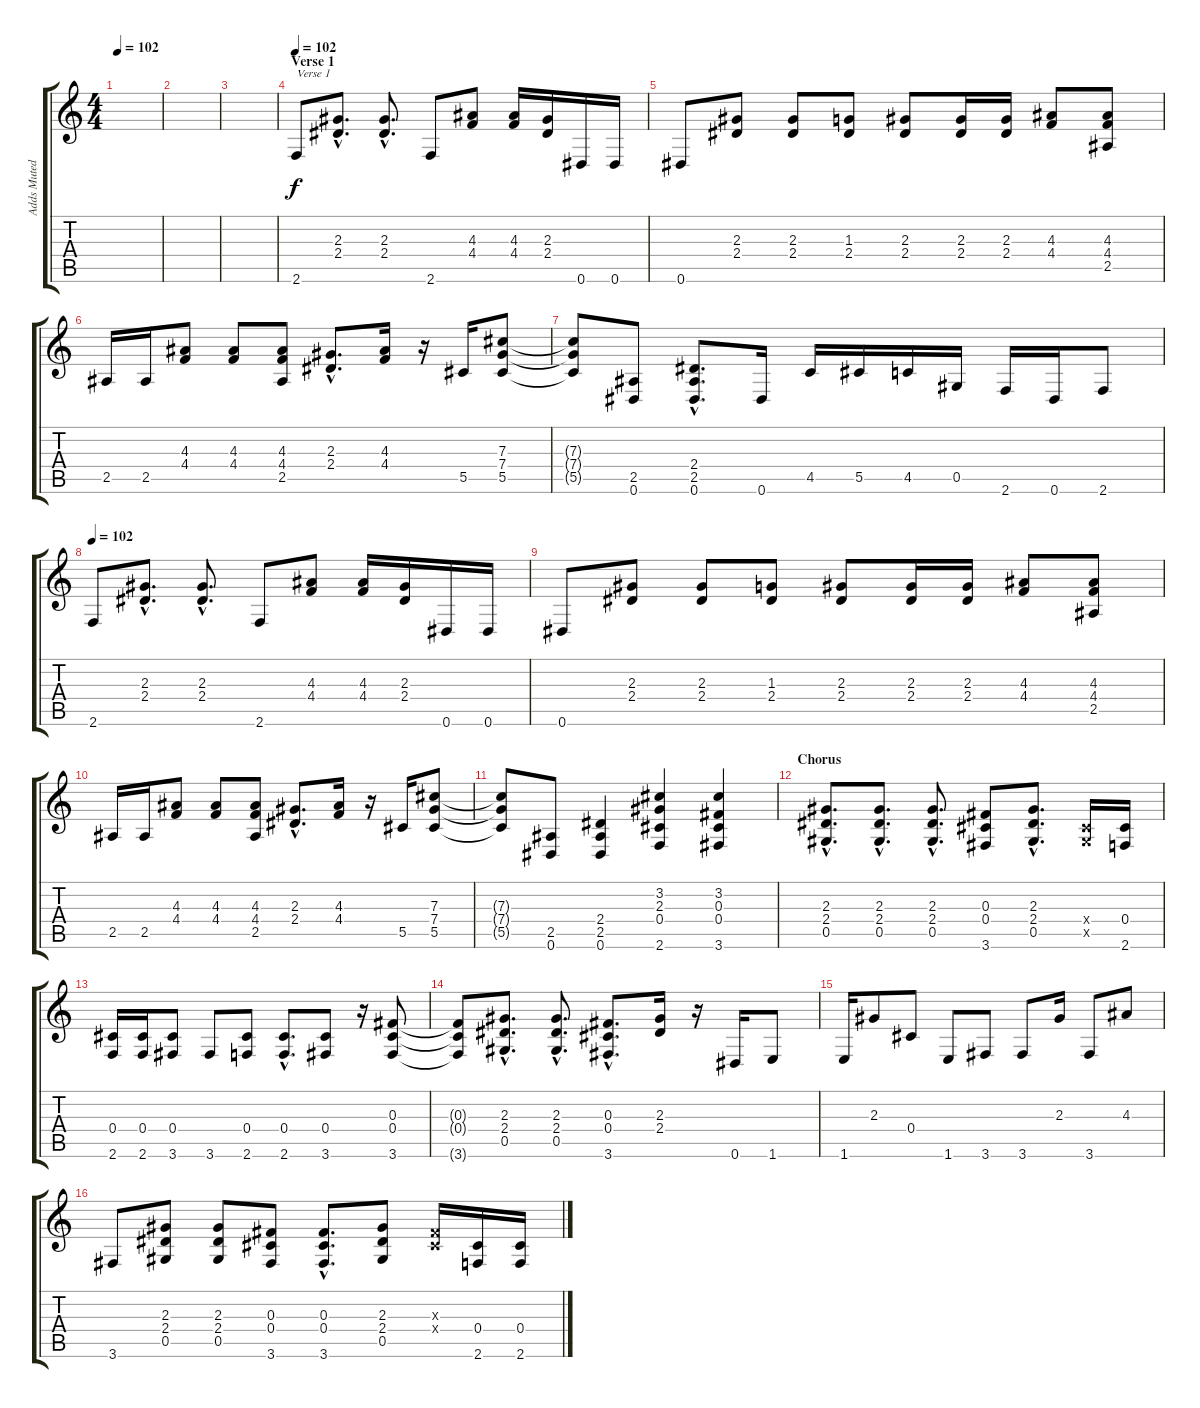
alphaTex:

\track ("Adds Muted Guitar Sounds Kind Of" "Adds Muted") {instrument distortionguitar}
\staff {score tabs}
\tuning (Eb4 Bb3 Gb3 Db3 Ab2 Eb2) {hide}
\ts (4 4)
\tempo 102
\clef g2
\ks c
|
|
|
\section ("" "Verse 1")
\tempo 102
2.6.8{txt "Verse 1"} (2.3{hac} 2.4{hac}).8{d} (2.3{hac} 2.4{hac}).8{d} 2.6.8 (4.3 4.4).8 (4.3 4.4).16 (2.3 2.4).16 0.6.16 0.6.16 |
0.6.8 (2.3 2.4).8 (2.3 2.4).8 (1.3 2.4).8 (2.3 2.4).8 (2.3 2.4).16 (2.3 2.4).16 (4.3 4.4).8 (4.3 4.4 2.5).8 |
2.5.16 2.5.16 (4.3 4.4).8 (4.3 4.4).8 (4.3 4.4 2.5).8 (2.3{hac} 2.4{hac}).8{d} (4.3 4.4).16 r.16 5.5.16 (7.3 7.4 5.5).8 |
(7.3{t} 7.4{t} 5.5{t}).8 (2.5 0.6).8 (2.4{hac} 2.5{hac} 0.6{hac}).8{d} 0.6.16 4.5.16 5.5.16 4.5.16 0.5.16 2.6.16 0.6.16 2.6.8 |
\tempo 102
2.6.8 (2.3{hac} 2.4{hac}).8{d} (2.3{hac} 2.4{hac}).8{d} 2.6.8 (4.3 4.4).8 (4.3 4.4).16 (2.3 2.4).16 0.6.16 0.6.16 |
0.6.8 (2.3 2.4).8 (2.3 2.4).8 (1.3 2.4).8 (2.3 2.4).8 (2.3 2.4).16 (2.3 2.4).16 (4.3 4.4).8 (4.3 4.4 2.5).8 |
2.5.16 2.5.16 (4.3 4.4).8 (4.3 4.4).8 (4.3 4.4 2.5).8 (2.3{hac} 2.4{hac}).8{d} (4.3 4.4).16 r.16 5.5.16 (7.3 7.4 5.5).8 |
(7.3{t} 7.4{t} 5.5{t}).8 (2.5 0.6).8 (2.4 2.5 0.6).4 (3.2 2.3 0.4 2.6).4 (3.2 0.3 0.4 3.6).4 |
\section ("" "Chorus")
(2.3{hac} 2.4{hac} 0.5{hac}).8{d} (2.3{hac} 2.4{hac} 0.5{hac}).8{d} (2.3{hac} 2.4{hac} 0.5{hac}).8{d} (0.3 0.4 3.6).8 (2.3{hac} 2.4{hac} 0.5{hac}).8{d} (0.4{x} 0.5{x}).16 (0.4 2.6).16 |
(0.4 2.6).16 (0.4 2.6).16 (0.4 3.6).8 3.6.8 (0.4 2.6).8 (0.4{hac} 2.6{hac}).8{d} (0.4 3.6).8 r.16 (0.3 0.4 3.6).8 |
(0.3{t} 0.4{t} 3.6{t}).8 (2.3{hac} 2.4{hac} 0.5{hac}).8{d} (2.3{hac} 2.4{hac} 0.5{hac}).8{d} (0.3{hac} 0.4{hac} 3.6{hac}).8{d} (2.3 2.4).16 r.16 0.6.16 1.6.8 |
1.6.16 2.3.8 0.4.8 1.6.8 3.6.8 3.6.8 2.3.16 3.6.8 4.3.8 |
3.6.8 (2.3 2.4 0.5).8 (2.3 2.4 0.5).8 (0.3 0.4 3.6).8 (0.3{hac} 0.4{hac} 3.6{hac}).8{d} (2.3 2.4 0.5).8 (0.3{x} 0.4{x}).16 (0.4 2.6).16 (0.4 2.6).16
